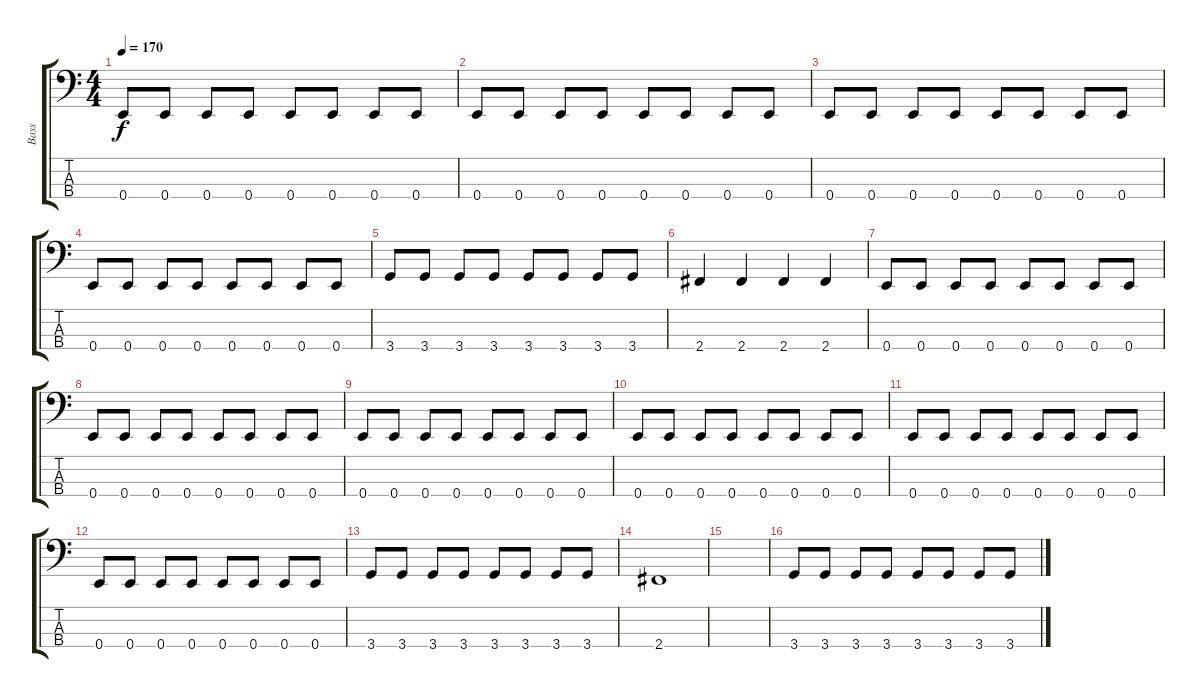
\track ("Bass" "Bass") {instrument electricbassfinger}
\staff {score tabs}
\tuning (G2 D2 A1 E1) {hide}
\ts (4 4)
\tempo 170
\clef f4
\ks c
0.4.8{dy f} 0.4.8 0.4.8 0.4.8 0.4.8 0.4.8 0.4.8 0.4.8 |
0.4.8{volume 12} 0.4.8 0.4.8 0.4.8 0.4.8 0.4.8 0.4.8 0.4.8 |
0.4.8 0.4.8 0.4.8 0.4.8 0.4.8 0.4.8 0.4.8 0.4.8 |
0.4.8 0.4.8 0.4.8 0.4.8 0.4.8 0.4.8 0.4.8 0.4.8 |
3.4.8 3.4.8 3.4.8 3.4.8 3.4.8 3.4.8 3.4.8 3.4.8 |
2.4.4 2.4.4 2.4.4 2.4.4 |
0.4.8{volume 12} 0.4.8 0.4.8 0.4.8 0.4.8 0.4.8 0.4.8 0.4.8 |
0.4.8 0.4.8 0.4.8 0.4.8 0.4.8 0.4.8 0.4.8 0.4.8 |
0.4.8 0.4.8 0.4.8 0.4.8 0.4.8 0.4.8 0.4.8 0.4.8 |
0.4.8{volume 12} 0.4.8 0.4.8 0.4.8 0.4.8 0.4.8 0.4.8 0.4.8 |
0.4.8 0.4.8 0.4.8 0.4.8 0.4.8 0.4.8 0.4.8 0.4.8 |
0.4.8 0.4.8 0.4.8 0.4.8 0.4.8 0.4.8 0.4.8 0.4.8 |
3.4.8 3.4.8 3.4.8 3.4.8 3.4.8 3.4.8 3.4.8 3.4.8 |
2.4.1 |
|
3.4.8 3.4.8 3.4.8 3.4.8 3.4.8 3.4.8 3.4.8 3.4.8
